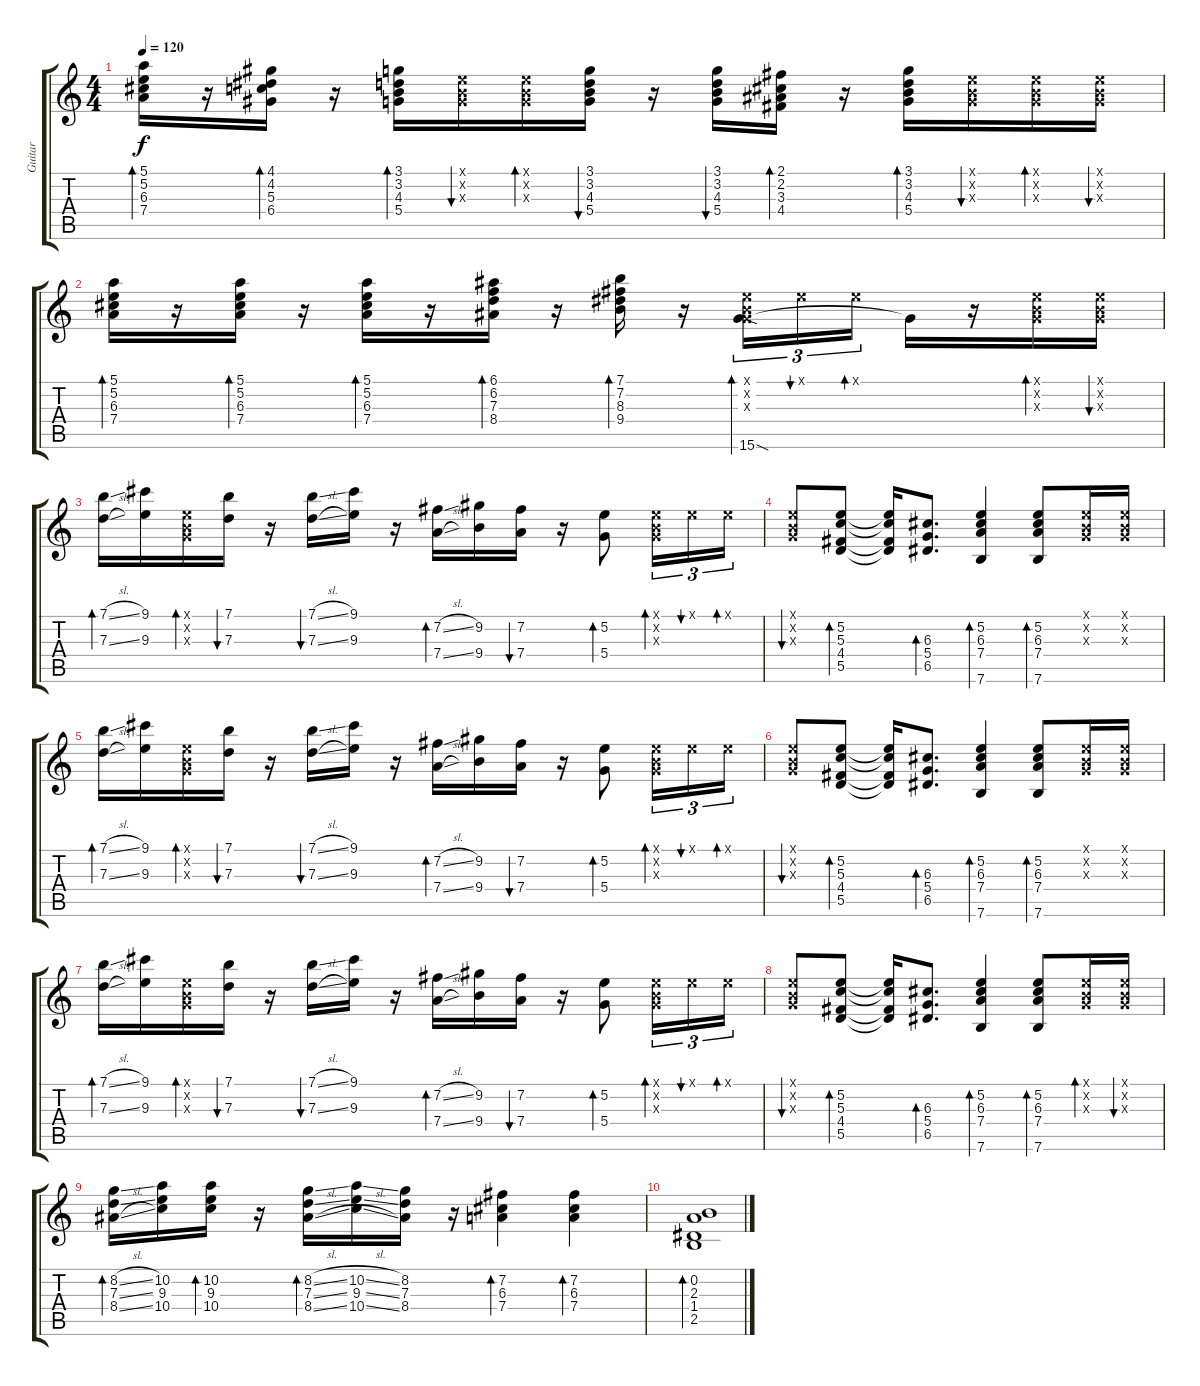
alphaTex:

\track ("Guitar" "Guitar") {instrument acousticguitarsteel}
\staff {score tabs}
\tuning (E4 B3 G3 D3 A2 E2) {hide}
\ts (4 4)
\tempo 120
\clef g2
\ks c
(5.1 5.2 6.3 7.4).16{bd 30 dy f} r.16 (4.1 4.2 5.3 6.4).16{bd 30} r.16 (3.1 3.2 4.3 5.4).16{bd 30} (0.1{x} 0.2{x} 0.3{x}).16{bu 30} (0.1{x} 0.2{x} 0.3{x}).16{bd 30} (3.1 3.2 4.3 5.4).16{bu 30} r.16 (3.1 3.2 4.3 5.4).16{bu 30} (2.1 2.2 3.3 4.4).16{bd 30} r.16 (3.1 3.2 4.3 5.4).16{bd 30} (0.1{x} 0.2{x} 0.3{x}).16{bu 30} (0.1{x} 0.2{x} 0.3{x}).16{bd 30} (0.1{x} 0.2{x} 0.3{x}).16{bu 30} |
(5.1 5.2 6.3 7.4).16{bd 30} r.16 (5.1 5.2 6.3 7.4).16{bd 30} r.16 (5.1 5.2 6.3 7.4).16{bd 30} r.16 (6.1 6.2 7.3 8.4).16{bd 60} r.16 (7.1 7.2 8.3 9.4).16{bd 60} r.16 (0.1{x} 0.2{x} 0.3{x} 15.6{sod}).16{tu (3 2) bd 60} 0.1{x}.16{tu (3 2) bu 60} 0.1{x}.16{tu (3 2) bd 60} 15.6{t}.16 r.16 (0.1{x} 0.2{x} 0.3{x}).16{bd 60} (0.1{x} 0.2{x} 0.3{x}).16{bu 60} |
(7.1{sl} 7.3{sl}).16{bd 30} (9.1 9.3).16 (0.1{x} 0.2{x} 0.3{x}).16{bd 30} (7.1 7.3).16{bu 30} r.16 (7.1{sl} 7.3{sl}).16{bu 30} (9.1 9.3).16 r.16 (7.2{sl} 7.4{sl}).16{bd 30} (9.2 9.4).16 (7.2 7.4).16{bu 30} r.16 (5.2 5.4).8{bd 30} (0.1{x} 0.2{x} 0.3{x}).16{tu (3 2) bd 30} 0.1{x}.16{tu (3 2) bu 30} 0.1{x}.16{tu (3 2) bd 30} |
(0.1{x} 0.2{x} 0.3{x}).8{bu 30} (5.2 5.3 4.4 5.5).8{bd 30} (5.2{t} 5.3{t} 4.4{t} 5.5{t}).16 (6.3 5.4 6.5).8{d bd 30} (5.2 6.3 7.4 7.6).4{bd 30} (5.2 6.3 7.4 7.6).8{bd 60} (0.1{x} 0.2{x} 0.3{x}).16 (0.1{x} 0.2{x} 0.3{x}).16 |
(7.1{sl} 7.3{sl}).16{bd 30} (9.1 9.3).16 (0.1{x} 0.2{x} 0.3{x}).16{bd 30} (7.1 7.3).16{bu 30} r.16 (7.1{sl} 7.3{sl}).16{bu 30} (9.1 9.3).16 r.16 (7.2{sl} 7.4{sl}).16{bd 30} (9.2 9.4).16 (7.2 7.4).16{bu 30} r.16 (5.2 5.4).8{bd 30} (0.1{x} 0.2{x} 0.3{x}).16{tu (3 2) bd 30} 0.1{x}.16{tu (3 2) bu 30} 0.1{x}.16{tu (3 2) bd 30} |
(0.1{x} 0.2{x} 0.3{x}).8{bu 30} (5.2 5.3 4.4 5.5).8{bd 30} (5.2{t} 5.3{t} 4.4{t} 5.5{t}).16 (6.3 5.4 6.5).8{d bd 30} (5.2 6.3 7.4 7.6).4{bd 30} (5.2 6.3 7.4 7.6).8{bd 60} (0.1{x} 0.2{x} 0.3{x}).16 (0.1{x} 0.2{x} 0.3{x}).16 |
(7.1{sl} 7.3{sl}).16{bd 30} (9.1 9.3).16 (0.1{x} 0.2{x} 0.3{x}).16{bd 30} (7.1 7.3).16{bu 30} r.16 (7.1{sl} 7.3{sl}).16{bu 30} (9.1 9.3).16 r.16 (7.2{sl} 7.4{sl}).16{bd 30} (9.2 9.4).16 (7.2 7.4).16{bu 30} r.16 (5.2 5.4).8{bd 30} (0.1{x} 0.2{x} 0.3{x}).16{tu (3 2) bd 30} 0.1{x}.16{tu (3 2) bu 30} 0.1{x}.16{tu (3 2) bd 30} |
(0.1{x} 0.2{x} 0.3{x}).8{bu 30} (5.2 5.3 4.4 5.5).8{bd 30} (5.2{t} 5.3{t} 4.4{t} 5.5{t}).16 (6.3 5.4 6.5).8{d bd 30} (5.2 6.3 7.4 7.6).4{bd 30} (5.2 6.3 7.4 7.6).8{bd 60} (0.1{x} 0.2{x} 0.3{x}).16{bd 30} (0.1{x} 0.2{x} 0.3{x}).16{bu 30} |
(8.2{sl} 7.3{sl} 8.4{sl}).16{bd 30} (10.2 9.3 10.4).16 (10.2 9.3 10.4).16{bd 30} r.16 (8.2{sl} 7.3{sl} 8.4{sl}).16{bd 30} (10.2{sl} 9.3{sl} 10.4{sl}).16 (8.2 7.3 8.4).16 r.16 (7.2 6.3 7.4).4{bd 30} (7.2 6.3 7.4).4{bd 30} |
(0.2 2.3 1.4 2.5).1{bd 30}
